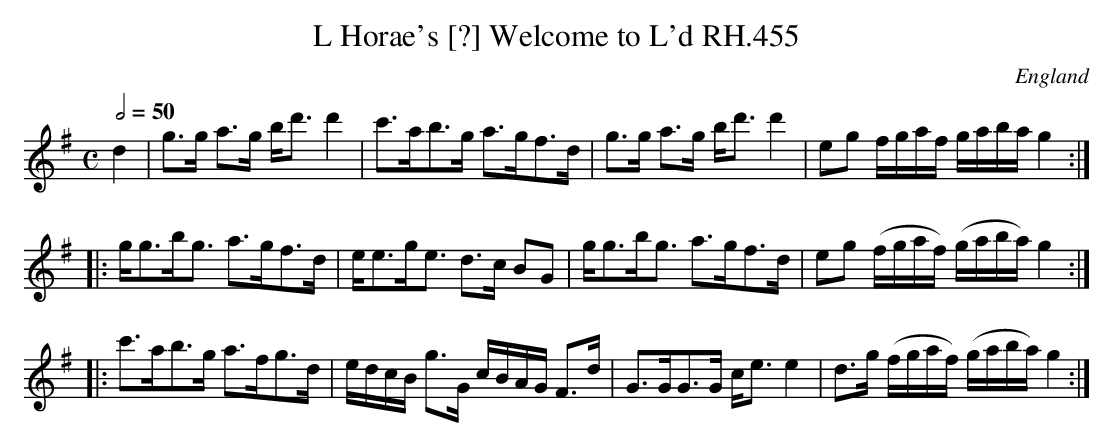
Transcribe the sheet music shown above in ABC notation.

X:1
T:L Horae's [?] Welcome to L'd RH.455
O:England
M:C
L:1/8
Q:2/4=50
K:G
d2|g>g a>g b<d'd'2|c'>ab>g a>gf>d|\
g>g a>g b<d'd'2|eg f/g/a/f/ g/a/b/a/g2:|
|:g<gb<g a>gf>d|e<eg<e d>c BG|\
g<gb<g a>gf>d|eg (f/g/a/f/) (g/a/b/a/)g2:|
|:c'>ab>g a>fg>d|e/d/c/B/ g>G c/B/A/G/ F>d|\
G>GG>G c<ee2|d>g (f/g/a/f/) (g/a/b/a/)g2:|
